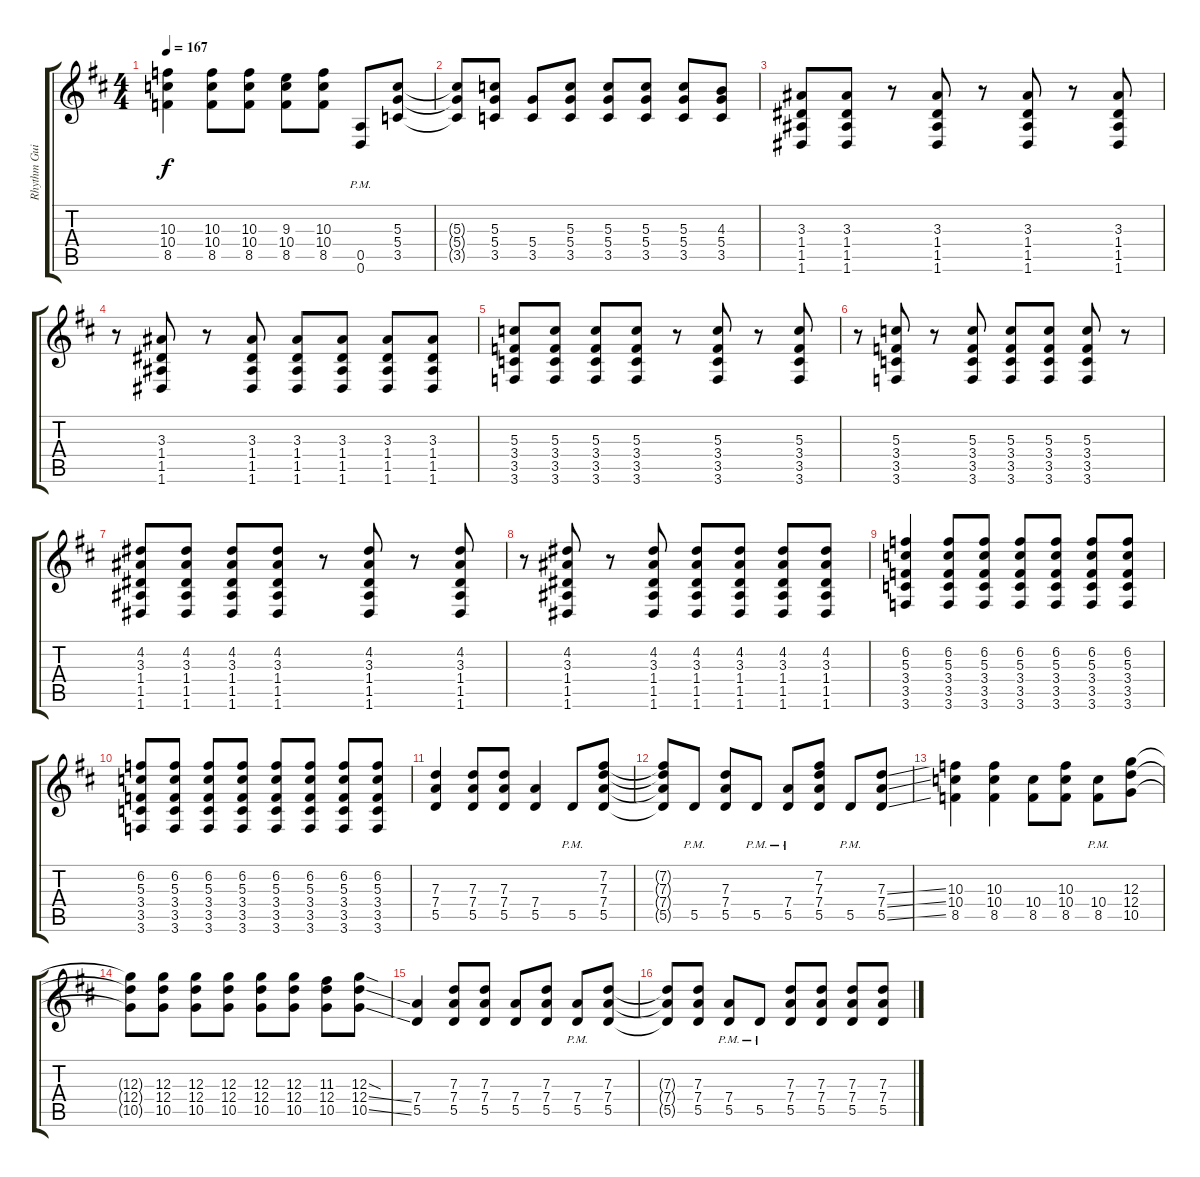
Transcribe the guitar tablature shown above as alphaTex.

\track ("Rhythm Guitar (Right)" "Rhythm Gui") {instrument overdrivenguitar}
\staff {score tabs}
\tuning (E4 B3 G3 D3 A2 D2) {hide}
\ts (4 4)
\tempo 167
\clef g2
\ks d
(10.3 10.4 8.5).4{dy f} (10.3 10.4 8.5).8 (10.3 10.4 8.5).8 (9.3 10.4 8.5).8 (10.3 10.4 8.5).8 (0.5{pm} 0.6{pm}).8 (5.3 5.4 3.5).8 |
(5.3{t} 5.4{t} 3.5{t}).8 (5.3 5.4 3.5).8 (5.4 3.5).8 (5.3 5.4 3.5).8 (5.3 5.4 3.5).8 (5.3 5.4 3.5).8 (5.3 5.4 3.5).8 (4.3 5.4 3.5).8 |
(3.3 1.4 1.5 1.6).8 (3.3 1.4 1.5 1.6).8 r.8 (3.3 1.4 1.5 1.6).8 r.8 (3.3 1.4 1.5 1.6).8 r.8 (3.3 1.4 1.5 1.6).8 |
r.8 (3.3 1.4 1.5 1.6).8 r.8 (3.3 1.4 1.5 1.6).8 (3.3 1.4 1.5 1.6).8 (3.3 1.4 1.5 1.6).8 (3.3 1.4 1.5 1.6).8 (3.3 1.4 1.5 1.6).8 |
(5.3 3.4 3.5 3.6).8 (5.3 3.4 3.5 3.6).8 (5.3 3.4 3.5 3.6).8 (5.3 3.4 3.5 3.6).8 r.8 (5.3 3.4 3.5 3.6).8 r.8 (5.3 3.4 3.5 3.6).8 |
r.8 (5.3 3.4 3.5 3.6).8 r.8 (5.3 3.4 3.5 3.6).8 (5.3 3.4 3.5 3.6).8 (5.3 3.4 3.5 3.6).8 (5.3 3.4 3.5 3.6).8 r.8 |
(4.2 3.3 1.4 1.5 1.6).8 (4.2 3.3 1.4 1.5 1.6).8 (4.2 3.3 1.4 1.5 1.6).8 (4.2 3.3 1.4 1.5 1.6).8 r.8 (4.2 3.3 1.4 1.5 1.6).8 r.8 (4.2 3.3 1.4 1.5 1.6).8 |
r.8 (4.2 3.3 1.4 1.5 1.6).8 r.8 (4.2 3.3 1.4 1.5 1.6).8 (4.2 3.3 1.4 1.5 1.6).8 (4.2 3.3 1.4 1.5 1.6).8 (4.2 3.3 1.4 1.5 1.6).8 (4.2 3.3 1.4 1.5 1.6).8 |
(6.2 5.3 3.4 3.5 3.6).4 (6.2 5.3 3.4 3.5 3.6).8 (6.2 5.3 3.4 3.5 3.6).8 (6.2 5.3 3.4 3.5 3.6).8 (6.2 5.3 3.4 3.5 3.6).8 (6.2 5.3 3.4 3.5 3.6).8 (6.2 5.3 3.4 3.5 3.6).8 |
(6.2 5.3 3.4 3.5 3.6).8 (6.2 5.3 3.4 3.5 3.6).8 (6.2 5.3 3.4 3.5 3.6).8 (6.2 5.3 3.4 3.5 3.6).8 (6.2 5.3 3.4 3.5 3.6).8 (6.2 5.3 3.4 3.5 3.6).8 (6.2 5.3 3.4 3.5 3.6).8 (6.2 5.3 3.4 3.5 3.6).8 |
(7.3 7.4 5.5).4 (7.3 7.4 5.5).8 (7.3 7.4 5.5).8 (7.4 5.5).4 5.5{pm}.8 (7.2 7.3 7.4 5.5).8 |
(7.2{t} 7.3{t} 7.4{t} 5.5{t}).8 5.5{pm}.8 (7.3 7.4 5.5).8 5.5{pm}.8 (7.4{pm} 5.5{pm}).8 (7.2 7.3 7.4 5.5).8 5.5{pm}.8 (7.3{ss} 7.4{ss} 5.5{ss}).8 |
(10.3 10.4 8.5).4 (10.3 10.4 8.5).4 (10.4 8.5).8 (10.3 10.4 8.5).8 (10.4{pm} 8.5{pm}).8 (12.3 12.4 10.5).8 |
(12.3{t} 12.4{t} 10.5{t}).8 (12.3 12.4 10.5).8 (12.3 12.4 10.5).8 (12.3 12.4 10.5).8 (12.3 12.4 10.5).8 (12.3 12.4 10.5).8 (11.3 12.4 10.5).8 (12.3{sod} 12.4{ss} 10.5{ss}).8 |
(7.4 5.5).4 (7.3 7.4 5.5).8 (7.3 7.4 5.5).8 (7.4 5.5).8 (7.3 7.4 5.5).8 (7.4{pm} 5.5{pm}).8 (7.3 7.4 5.5).8 |
(7.3{t} 7.4{t} 5.5{t}).8 (7.3 7.4 5.5).8 (7.4{pm} 5.5{pm}).8 5.5{pm}.8 (7.3 7.4 5.5).8 (7.3 7.4 5.5).8 (7.3 7.4 5.5).8 (7.3 7.4 5.5).8
